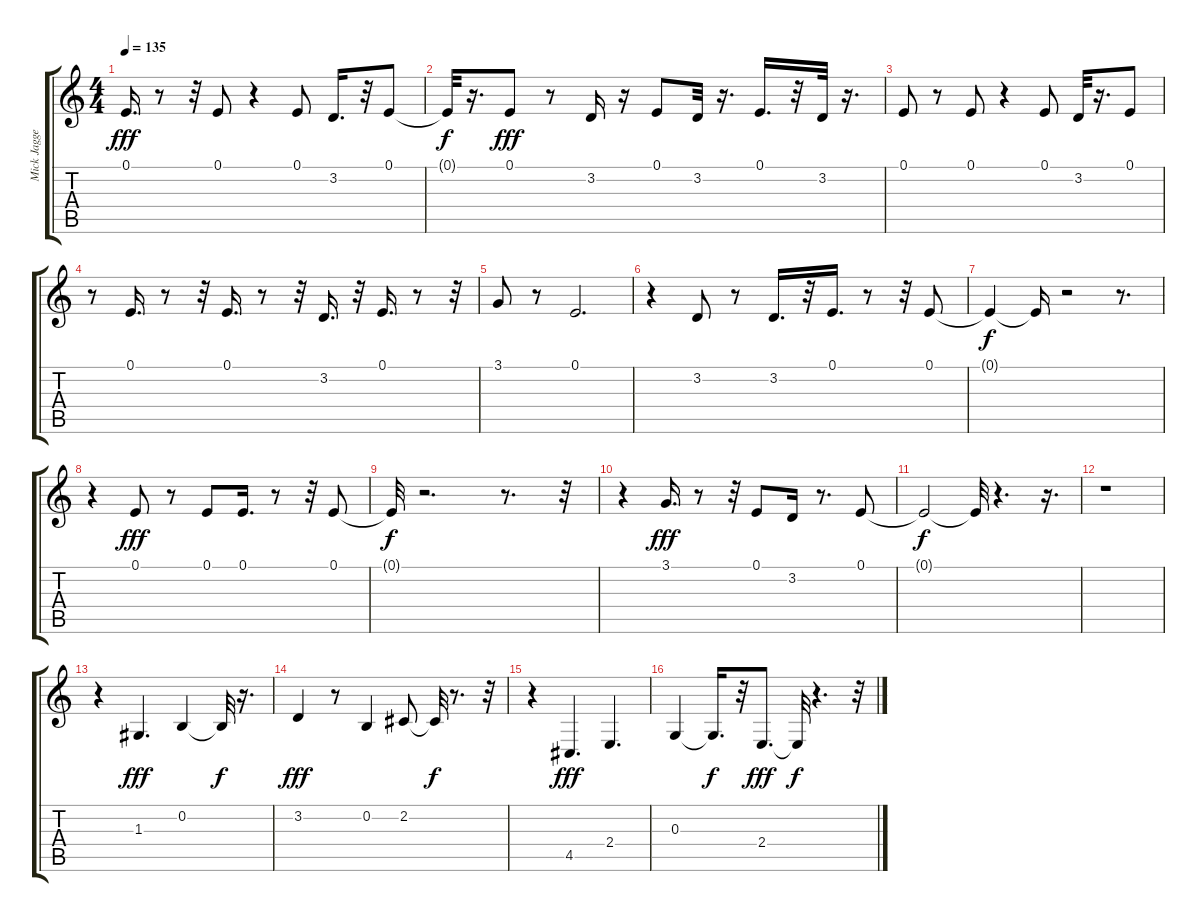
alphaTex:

\track ("Mick Jagger - Vocal" "Mick Jagge") {instrument sopranosax}
\staff {score tabs}
\tuning (E4 B3 G3 D3 A2 E2) {hide}
\ts (4 4)
\tempo 135
\clef g2
\ks c
0.1.16{d dy fff} r.8 r.32 0.1.8 r.4 0.1.8 3.2.16{d} r.32 0.1.8 |
0.1{t}.32{dy f} r.16{d} 0.1.8{dy fff} r.8 3.2.16 r.16 0.1.8 3.2.32 r.16{d} 0.1.16{d} r.32 3.2.32 r.16{d} |
0.1.8 r.8 0.1.8 r.4 0.1.8 3.2.32 r.16{d} 0.1.8 |
r.8 0.1.16{d} r.8 r.32 0.1.16{d} r.8 r.32 3.2.16{d} r.32 0.1.16{d} r.8 r.32 |
3.1.8 r.8 0.1.2{d} |
r.4 3.2.8 r.8 3.2.16{d} r.32 0.1.16{d} r.8 r.32 0.1.8 |
0.1{t}.4{dy f} 0.1{t}.16 r.2 r.8{d} |
r.4 0.1.8{dy fff} r.8 0.1.8 0.1.16{d} r.8 r.32 0.1.8 |
0.1{t}.32{dy f} r.2{d} r.8{d} r.32 |
r.4 3.1.16{d dy fff} r.8 r.32 0.1.8 3.2.16 r.8{d} 0.1.8 |
0.1{t}.2{dy f} 0.1{t}.32 r.4{d} r.16{d} |
r.1 |
r.4 1.3.4{d dy fff} 0.2.4 0.2{t}.32{dy f} r.16{d} |
3.2.4{dy fff} r.8 0.2.4 2.2.8 2.2{t}.32{dy f} r.8{d} r.32 |
r.4 4.5.4{d dy fff} 2.4.4{d} |
0.3.4 0.3{t}.16{d dy f} r.32 2.4.8{d dy fff} 2.4{t}.32{dy f} r.4{d} r.32
